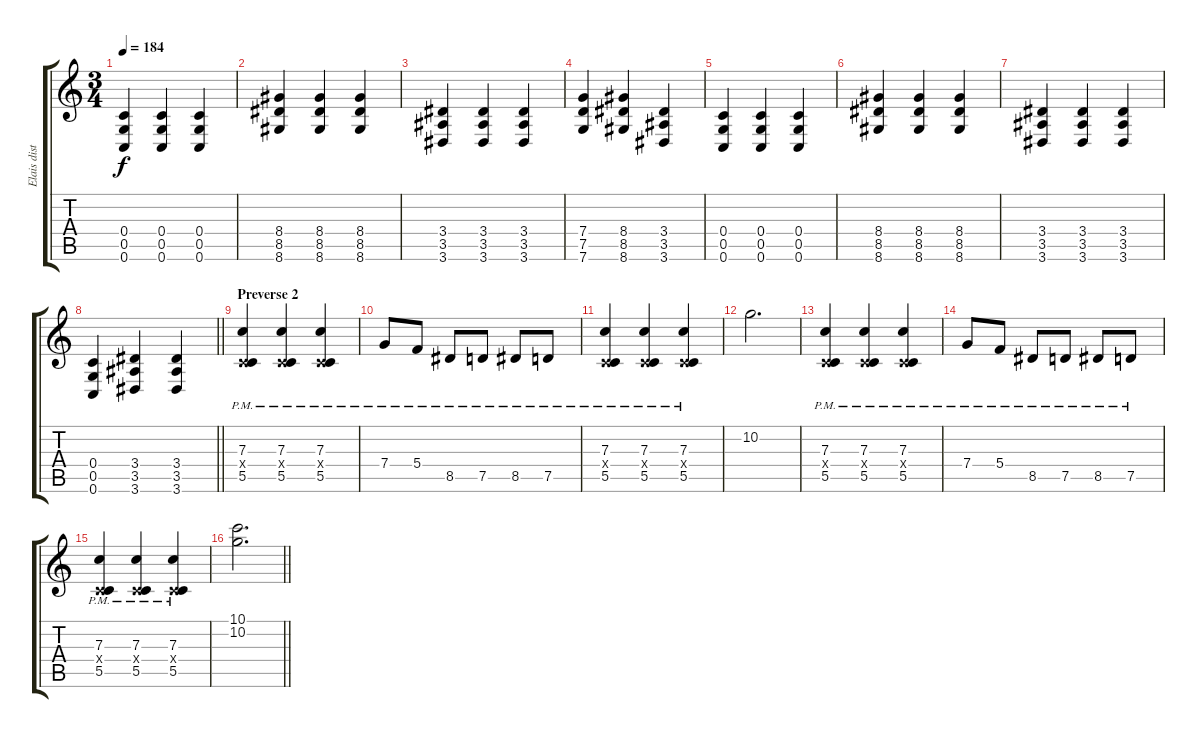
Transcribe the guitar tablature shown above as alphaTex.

\track ("Elais dist." "Elais dist") {instrument overdrivenguitar}
\staff {score tabs}
\tuning (D4 A3 F3 C3 G2 C2) {hide}
\ts (3 4)
\tempo 184
\clef g2
\ks c
(0.4 0.5 0.6).4{dy f} (0.4 0.5 0.6).4 (0.4 0.5 0.6).4 |
(8.4 8.5 8.6).4 (8.4 8.5 8.6).4 (8.4 8.5 8.6).4 |
(3.4 3.5 3.6).4 (3.4 3.5 3.6).4 (3.4 3.5 3.6).4 |
(7.4 7.5 7.6).4 (8.4 8.5 8.6).4 (3.4 3.5 3.6).4 |
(0.4 0.5 0.6).4 (0.4 0.5 0.6).4 (0.4 0.5 0.6).4 |
(8.4 8.5 8.6).4 (8.4 8.5 8.6).4 (8.4 8.5 8.6).4 |
(3.4 3.5 3.6).4 (3.4 3.5 3.6).4 (3.4 3.5 3.6).4 |
\barLineRight lightlight
(0.4 0.5 0.6).4 (3.4 3.5 3.6).4 (3.4 3.5 3.6).4 |
\section ("" "Preverse 2")
(7.3{pm} 0.4{x} 5.5{pm}).4 (7.3{pm} 0.4{x} 5.5{pm}).4 (7.3{pm} 0.4{x} 5.5{pm}).4 |
7.4{pm}.8 5.4{pm}.8 8.5{pm}.8 7.5{pm}.8 8.5{pm}.8 7.5{pm}.8 |
(7.3{pm} 0.4{x} 5.5{pm}).4 (7.3{pm} 0.4{x} 5.5{pm}).4 (7.3{pm} 0.4{x} 5.5{pm}).4 |
10.2.2{d} |
(7.3{pm} 0.4{x} 5.5{pm}).4 (7.3{pm} 0.4{x} 5.5{pm}).4 (7.3{pm} 0.4{x} 5.5{pm}).4 |
7.4{pm}.8 5.4{pm}.8 8.5{pm}.8 7.5{pm}.8 8.5{pm}.8 7.5{pm}.8 |
(7.3{pm} 0.4{x} 5.5{pm}).4 (7.3{pm} 0.4{x} 5.5{pm}).4 (7.3{pm} 0.4{x} 5.5{pm}).4 |
\barLineRight lightlight
(10.1 10.2).2{d}
